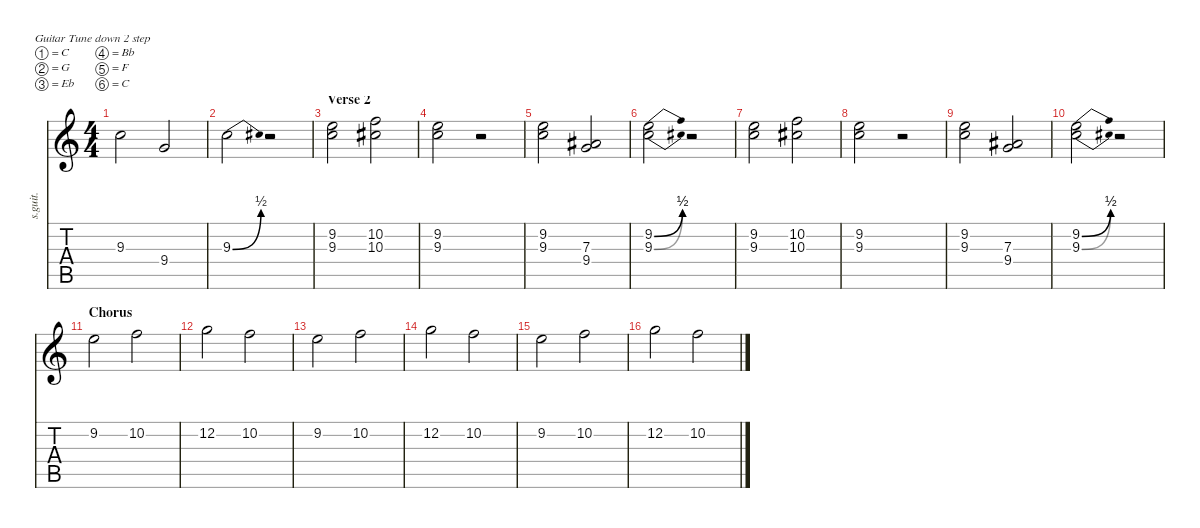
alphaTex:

\defaultSystemsLayout 4
\hideDynamics
\bracketExtendMode nobrackets
\track ("Josh Homme - Backing Vocals" "s.guit.") {instrument choiraahs}
\staff {score tabs}
\tuning (C4 G3 Eb3 Bb2 F2 C2)
\displaytranspose 12
\ts (4 4)
\tempo (105 hide)
\clef g2
\ks c
9.3.2{lyrics (0 "") lyrics (1 "") lyrics (2 "") lyrics (3 "") lyrics (4 "") dy f} 9.4.2{lyrics (0 "") lyrics (1 "") lyrics (2 "") lyrics (3 "") lyrics (4 "")} |
9.3{be (bend 0 0 60 2)}.2{lyrics (0 "") lyrics (1 "") lyrics (2 "") lyrics (3 "") lyrics (4 "")} r.2 |
\section ("" "Verse 2")
(9.2 9.3).2{lyrics (0 "") lyrics (1 "") lyrics (2 "") lyrics (3 "") lyrics (4 "")} (10.2 10.3{acc #}).2{lyrics (0 "") lyrics (1 "") lyrics (2 "") lyrics (3 "") lyrics (4 "")} |
(9.2 9.3).2{lyrics (0 "") lyrics (1 "") lyrics (2 "") lyrics (3 "") lyrics (4 "")} r.2 |
(9.2 9.3).2{lyrics (0 "") lyrics (1 "") lyrics (2 "") lyrics (3 "") lyrics (4 "")} (7.3{acc #} 9.4).2{lyrics (0 "") lyrics (1 "") lyrics (2 "") lyrics (3 "") lyrics (4 "")} |
(9.2{be (bend 0 0 60 2)} 9.3{be (bend 0 0 60 2)}).2{lyrics (0 "") lyrics (1 "") lyrics (2 "") lyrics (3 "") lyrics (4 "")} r.2 |
(9.2 9.3).2{lyrics (0 "") lyrics (1 "") lyrics (2 "") lyrics (3 "") lyrics (4 "")} (10.2 10.3{acc #}).2{lyrics (0 "") lyrics (1 "") lyrics (2 "") lyrics (3 "") lyrics (4 "")} |
(9.2 9.3).2{lyrics (0 "") lyrics (1 "") lyrics (2 "") lyrics (3 "") lyrics (4 "")} r.2 |
(9.2 9.3).2{lyrics (0 "") lyrics (1 "") lyrics (2 "") lyrics (3 "") lyrics (4 "")} (7.3{acc #} 9.4).2{lyrics (0 "") lyrics (1 "") lyrics (2 "") lyrics (3 "") lyrics (4 "")} |
(9.2{be (bend 0 0 60 2)} 9.3{be (bend 0 0 60 2)}).2{lyrics (0 "") lyrics (1 "") lyrics (2 "") lyrics (3 "") lyrics (4 "")} r.2 |
\section ("" "Chorus")
9.2.2{lyrics (0 "") lyrics (1 "") lyrics (2 "") lyrics (3 "") lyrics (4 "")} 10.2.2{lyrics (0 "") lyrics (1 "") lyrics (2 "") lyrics (3 "") lyrics (4 "")} |
12.2.2{lyrics (0 "") lyrics (1 "") lyrics (2 "") lyrics (3 "") lyrics (4 "")} 10.2.2{lyrics (0 "") lyrics (1 "") lyrics (2 "") lyrics (3 "") lyrics (4 "")} |
9.2.2{lyrics (0 "") lyrics (1 "") lyrics (2 "") lyrics (3 "") lyrics (4 "")} 10.2.2{lyrics (0 "") lyrics (1 "") lyrics (2 "") lyrics (3 "") lyrics (4 "")} |
12.2.2{lyrics (0 "") lyrics (1 "") lyrics (2 "") lyrics (3 "") lyrics (4 "")} 10.2.2{lyrics (0 "") lyrics (1 "") lyrics (2 "") lyrics (3 "") lyrics (4 "")} |
9.2.2{lyrics (0 "") lyrics (1 "") lyrics (2 "") lyrics (3 "") lyrics (4 "")} 10.2.2{lyrics (0 "") lyrics (1 "") lyrics (2 "") lyrics (3 "") lyrics (4 "")} |
12.2.2{lyrics (0 "") lyrics (1 "") lyrics (2 "") lyrics (3 "") lyrics (4 "")} 10.2.2{lyrics (0 "") lyrics (1 "") lyrics (2 "") lyrics (3 "") lyrics (4 "")}
